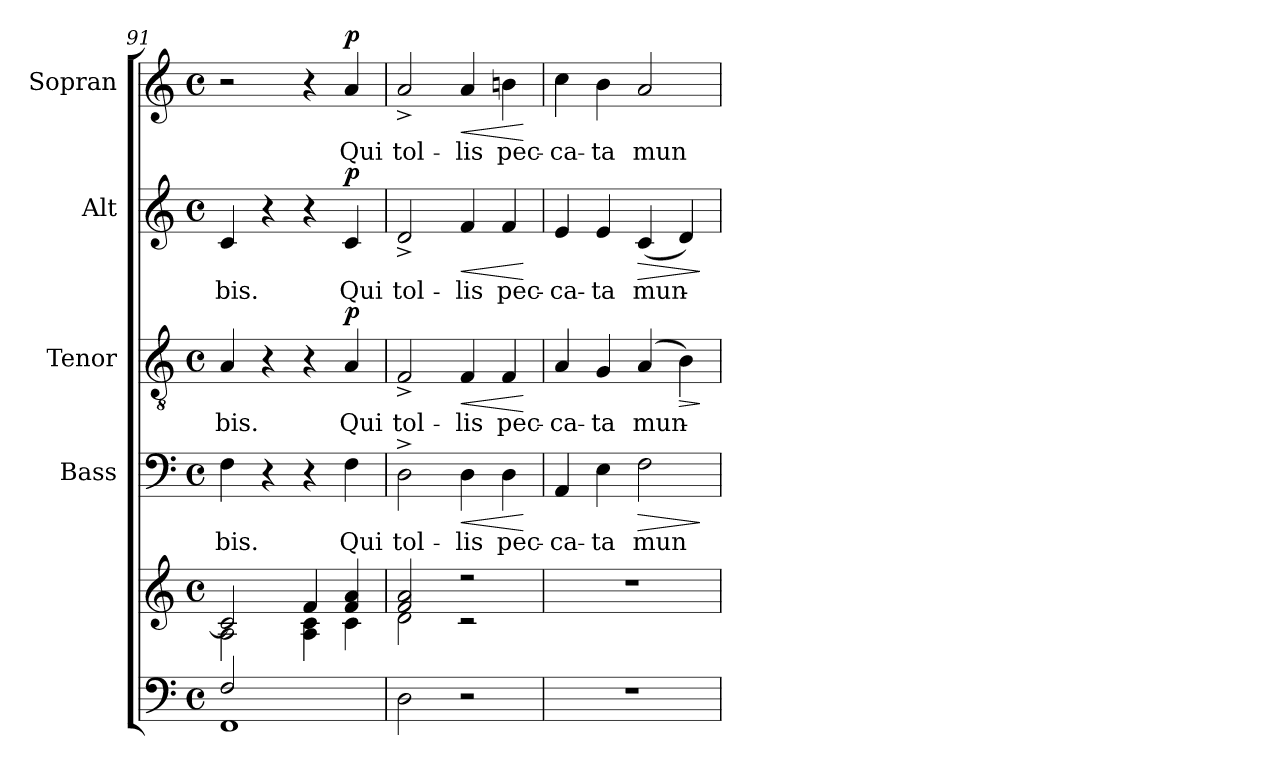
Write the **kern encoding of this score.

**kern	**kern	**kern	**text	**dynam	**kern	**text	**dynam	**kern	**text	**dynam	**kern	**text	**dynam
*part5	*part5	*part4	*part4	*part4	*part3	*part3	*part3	*part2	*part2	*part2	*part1	*part1	*part1
*staff6	*staff5	*staff4	*staff4	*staff4	*staff3	*staff3	*staff3	*staff2	*staff2	*staff2	*staff1	*staff1	*staff1
*	*	*I"Bass	*	*	*I"Tenor	*	*	*I"Alt	*	*	*I"Sopran	*	*
*	*	*I'B.	*	*	*I'T.	*	*	*I'A.	*	*	*I'S.	*	*
*clefF4	*clefG2	*clefF4	*	*	*clefGv2	*	*	*clefG2	*	*	*clefG2	*	*
*k[]	*k[]	*k[]	*	*	*k[]	*	*	*k[]	*	*	*k[]	*	*
*C:	*C:	*C:	*	*	*C:	*	*	*C:	*	*	*C:	*	*
*M4/4	*M4/4	*M4/4	*	*	*M4/4	*	*	*M4/4	*	*	*M4/4	*	*
*met(c)	*met(c)	*met(c)	*	*	*met(c)	*	*	*met(c)	*	*	*met(c)	*	*
=91	=91	=91	=91	=91	=91	=91	=91	=91	=91	=91	=91	=91	=91
*^	*^	*	*	*	*	*	*	*	*	*	*	*	*
!	!	!	!	!	!LO:LY:b	!	!	!LO:LY:b	!	!	!LO:LY:b	!	!	!	!
2F/	1FF	2c/]	2A\	4F\	-bis.	.	4A/	-bis.	.	4c/	-bis.	.	2r	.	.
.	.	.	.	4r	.	.	4r	.	.	4r	.	.	.	.	.
2ryy	.	4f/	4A\ 4c\	4r	.	.	4r	.	.	4r	.	.	4r	.	.
!	!	!	!	!	!LO:LY:b	!	!	!LO:LY:b	!LO:DY:a	!	!LO:LY:b	!LO:DY:a	!	!LO:LY:b	!LO:DY:a
.	.	4f/ 4a/	4c\	4F\	Qui	.	4A/	Qui	p	4c/	Qui	p	4a/	Qui	p
*v	*v	*	*	*	*	*	*	*	*	*	*	*	*	*	*
!!LO:LB:g=z
=92	=92	=92	=92	=92	=92	=92	=92	=92	=92	=92	=92	=92	=92	=92
!	!	!	!	!LO:LY:b	!	!	!LO:LY:b	!	!	!LO:LY:b	!	!	!LO:LY:b	!
2D\	2f/ 2a/	2d\	2D^>\	tol-	.	2F^>/	tol-	.	2d^>/	tol-	.	2a^>/	tol-	.
!	!	!	!	!LO:LY:b	!LO:HP:b	!	!LO:LY:b	!LO:HP:b	!	!LO:LY:b	!LO:HP:b	!	!LO:LY:b	!LO:HP:b
2r	2r	2r	4D\	-lis	<	4F/	-lis	<	4f/	-lis	<	4a/	-lis	<
!	!	!	!	!LO:LY:b	!	!	!LO:LY:b	!	!	!LO:LY:b	!	!	!LO:LY:b	!
.	.	.	4D\	pec-	.	4F/	pec-	.	4f/	pec-	.	4bn\	pec-	.
*	*v	*v	*	*	*	*	*	*	*	*	*	*	*	*
.	.	.	.	[	.	.	[	.	.	[	.	.	[
=93	=93	=93	=93	=93	=93	=93	=93	=93	=93	=93	=93	=93	=93
!	!	!	!LO:LY:b	!	!	!LO:LY:b	!	!	!LO:LY:b	!	!	!LO:LY:b	!
1r	1r	4AA/	-ca-	.	4A/	-ca-	.	4e/	-ca-	.	4cc\	-ca-	.
!	!	!	!LO:LY:b	!	!	!LO:LY:b	!	!	!LO:LY:b	!	!	!LO:LY:b	!
.	.	4E\	-ta	.	4G/	-ta	.	4e/	-ta	.	4b\	-ta	.
!	!	!	!LO:LY:b	!LO:HP:b	!	!LO:LY:b	!	!	!LO:LY:b	!LO:HP:b	!	!LO:LY:b	!
.	.	2F\	mun-	>	(4A/	mun-	.	(<4c/	mun-	>	2a/	mun-	.
!	!	!	!	!	!	!	!LO:HP:b	!	!	!	!	!	!
.	.	.	.	.	4B\)	.	>	4d/)	.	.	.	.	.
.	.	.	.	]	.	.	]	.	.	]	.	.	.
=	=	=	=	=	=	=	=	=	=	=	=	=	=
*-	*-	*-	*-	*-	*-	*-	*-	*-	*-	*-	*-	*-	*-
